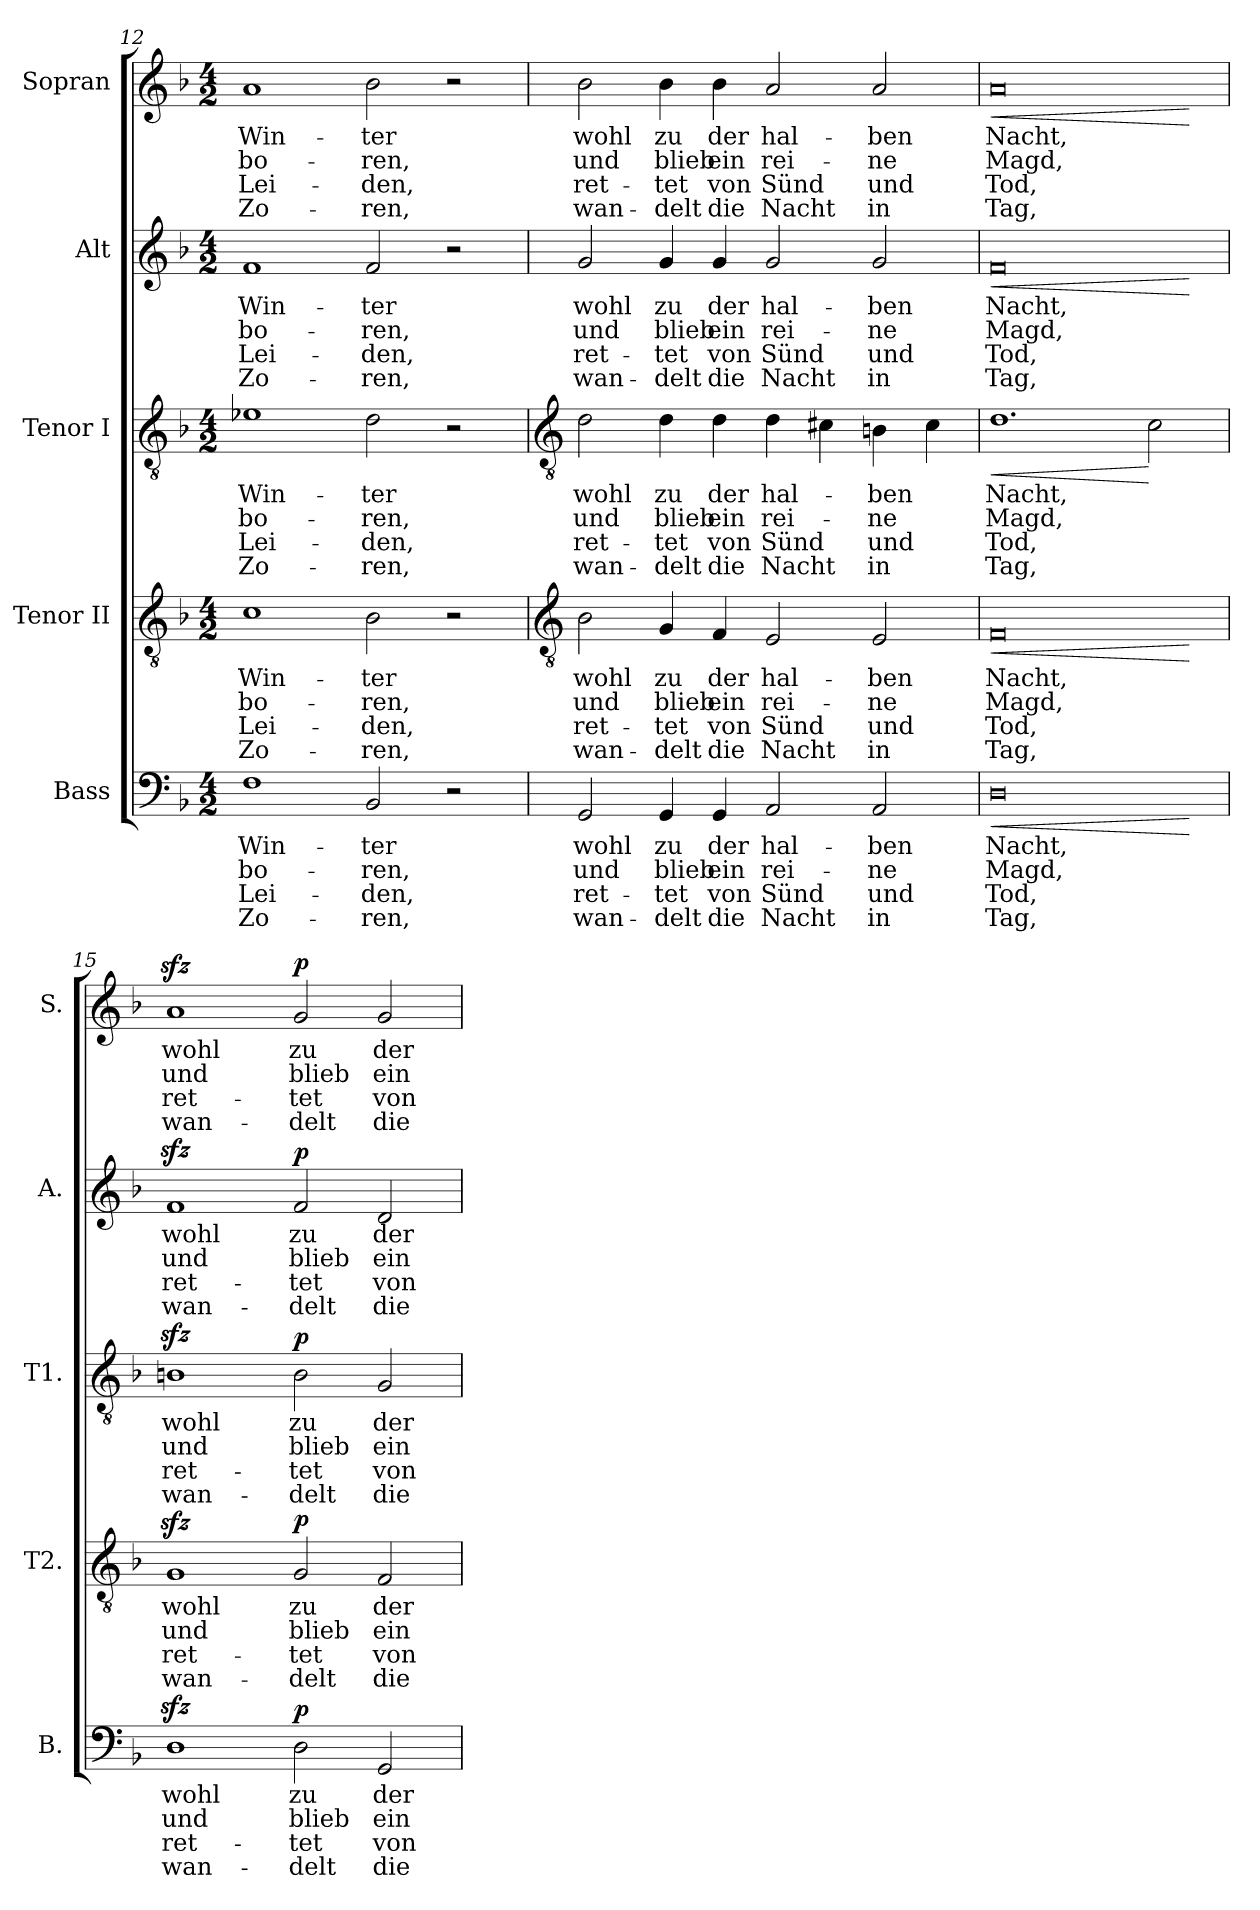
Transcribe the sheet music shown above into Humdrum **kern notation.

**kern	**text	**text	**text	**text	**dynam	**kern	**text	**text	**text	**text	**dynam	**kern	**text	**text	**text	**text	**dynam	**kern	**text	**text	**text	**text	**dynam	**kern	**text	**text	**text	**text	**dynam
*part5	*part5	*part5	*part5	*part5	*part5	*part4	*part4	*part4	*part4	*part4	*part4	*part3	*part3	*part3	*part3	*part3	*part3	*part2	*part2	*part2	*part2	*part2	*part2	*part1	*part1	*part1	*part1	*part1	*part1
*staff5	*staff5	*staff5	*staff5	*staff5	*staff5	*staff4	*staff4	*staff4	*staff4	*staff4	*staff4	*staff3	*staff3	*staff3	*staff3	*staff3	*staff3	*staff2	*staff2	*staff2	*staff2	*staff2	*staff2	*staff1	*staff1	*staff1	*staff1	*staff1	*staff1
*I"Bass	*	*	*	*	*	*I"Tenor II	*	*	*	*	*	*I"Tenor I	*	*	*	*	*	*I"Alt	*	*	*	*	*	*I"Sopran	*	*	*	*	*
*I'B.	*	*	*	*	*	*I'T2.	*	*	*	*	*	*I'T1.	*	*	*	*	*	*I'A.	*	*	*	*	*	*I'S.	*	*	*	*	*
*clefF4	*	*	*	*	*	*clefGv2	*	*	*	*	*	*clefGv2	*	*	*	*	*	*clefG2	*	*	*	*	*	*clefG2	*	*	*	*	*
*k[b-]	*	*	*	*	*	*k[b-]	*	*	*	*	*	*k[b-]	*	*	*	*	*	*k[b-]	*	*	*	*	*	*k[b-]	*	*	*	*	*
*F:	*	*	*	*	*	*F:	*	*	*	*	*	*F:	*	*	*	*	*	*F:	*	*	*	*	*	*F:	*	*	*	*	*
*M4/2	*	*	*	*	*	*M4/2	*	*	*	*	*	*M4/2	*	*	*	*	*	*M4/2	*	*	*	*	*	*M4/2	*	*	*	*	*
=12	=12	=12	=12	=12	=12	=12	=12	=12	=12	=12	=12	=12	=12	=12	=12	=12	=12	=12	=12	=12	=12	=12	=12	=12	=12	=12	=12	=12	=12
!	!LO:LY:b	!LO:LY:b	!LO:LY:b	!LO:LY:b	!	!	!LO:LY:b	!LO:LY:b	!LO:LY:b	!LO:LY:b	!	!	!LO:LY:b	!LO:LY:b	!LO:LY:b	!LO:LY:b	!	!	!LO:LY:b	!LO:LY:b	!LO:LY:b	!LO:LY:b	!	!	!LO:LY:b	!LO:LY:b	!LO:LY:b	!LO:LY:b	!
1F	Win-	-bo-	-Lei-	-Zo-	.	1c	Win-	-bo-	-Lei-	-Zo-	.	1e-X	Win-	-bo-	-Lei-	-Zo-	.	1f	Win-	-bo-	-Lei-	-Zo-	.	1a	Win-	-bo-	-Lei-	-Zo-	.
!	!LO:LY:b	!LO:LY:b	!LO:LY:b	!LO:LY:b	!	!	!LO:LY:b	!LO:LY:b	!LO:LY:b	!LO:LY:b	!	!	!LO:LY:b	!LO:LY:b	!LO:LY:b	!LO:LY:b	!	!	!LO:LY:b	!LO:LY:b	!LO:LY:b	!LO:LY:b	!	!	!LO:LY:b	!LO:LY:b	!LO:LY:b	!LO:LY:b	!
2BB-	-ter	ren,	den,	ren,	.	2B-	-ter	ren,	den,	ren,	.	2d	-ter	ren,	den,	ren,	.	2f	-ter	ren,	den,	ren,	.	2b-	-ter	ren,	den,	ren,	.
2r	.	.	.	.	.	2r	.	.	.	.	.	2r	.	.	.	.	.	2r	.	.	.	.	.	2r	.	.	.	.	.
!!LO:LB:g=z
=13	=13	=13	=13	=13	=13	=13	=13	=13	=13	=13	=13	=13	=13	=13	=13	=13	=13	=13	=13	=13	=13	=13	=13	=13	=13	=13	=13	=13	=13
*	*	*	*	*	*	*clefGv2	*	*	*	*	*	*clefGv2	*	*	*	*	*	*	*	*	*	*	*	*	*	*	*	*	*
!	!LO:LY:b	!LO:LY:b	!LO:LY:b	!LO:LY:b	!	!	!LO:LY:b	!LO:LY:b	!LO:LY:b	!LO:LY:b	!	!	!LO:LY:b	!LO:LY:b	!LO:LY:b	!LO:LY:b	!	!	!LO:LY:b	!LO:LY:b	!LO:LY:b	!LO:LY:b	!	!	!LO:LY:b	!LO:LY:b	!LO:LY:b	!LO:LY:b	!
2GG	wohl	und	ret-	-wan-	.	2B-	wohl	und	ret-	-wan-	.	2d	wohl	und	ret-	-wan-	.	2g	wohl	und	ret-	-wan-	.	2b-	wohl	und	ret-	-wan-	.
!	!LO:LY:b	!LO:LY:b	!LO:LY:b	!LO:LY:b	!	!	!LO:LY:b	!LO:LY:b	!LO:LY:b	!LO:LY:b	!	!	!LO:LY:b	!LO:LY:b	!LO:LY:b	!LO:LY:b	!	!	!LO:LY:b	!LO:LY:b	!LO:LY:b	!LO:LY:b	!	!	!LO:LY:b	!LO:LY:b	!LO:LY:b	!LO:LY:b	!
4GG	-zu	blieb	tet	delt	.	4G	-zu	blieb	tet	delt	.	4d	-zu	blieb	tet	delt	.	4g	-zu	blieb	tet	delt	.	4b-	-zu	blieb	tet	delt	.
!	!LO:LY:b	!LO:LY:b	!LO:LY:b	!LO:LY:b	!	!	!LO:LY:b	!LO:LY:b	!LO:LY:b	!LO:LY:b	!	!	!LO:LY:b	!LO:LY:b	!LO:LY:b	!LO:LY:b	!	!	!LO:LY:b	!LO:LY:b	!LO:LY:b	!LO:LY:b	!	!	!LO:LY:b	!LO:LY:b	!LO:LY:b	!LO:LY:b	!
4GG	der	ein	von	die	.	4F	der	ein	von	die	.	4d	der	ein	von	die	.	4g	der	ein	von	die	.	4b-	der	ein	von	die	.
!	!LO:LY:b	!LO:LY:b	!LO:LY:b	!LO:LY:b	!	!	!LO:LY:b	!LO:LY:b	!LO:LY:b	!LO:LY:b	!	!	!LO:LY:b	!LO:LY:b	!LO:LY:b	!LO:LY:b	!	!	!LO:LY:b	!LO:LY:b	!LO:LY:b	!LO:LY:b	!	!	!LO:LY:b	!LO:LY:b	!LO:LY:b	!LO:LY:b	!
2AA	hal-	-rei-	-Sünd	Nacht	.	2E	hal-	-rei-	-Sünd	Nacht	.	4d	hal-	-rei-	-Sünd	Nacht	.	2g	hal-	-rei-	-Sünd	Nacht	.	2a	hal-	-rei-	-Sünd	Nacht	.
.	.	.	.	.	.	.	.	.	.	.	.	4c#X	.	.	.	.	.	.	.	.	.	.	.	.	.	.	.	.	.
!	!LO:LY:b	!LO:LY:b	!LO:LY:b	!LO:LY:b	!	!	!LO:LY:b	!LO:LY:b	!LO:LY:b	!LO:LY:b	!	!	!LO:LY:b	!LO:LY:b	!LO:LY:b	!LO:LY:b	!	!	!LO:LY:b	!LO:LY:b	!LO:LY:b	!LO:LY:b	!	!	!LO:LY:b	!LO:LY:b	!LO:LY:b	!LO:LY:b	!
2AA	ben	ne	und	in	.	2E	ben	ne	und	in	.	4Bn	ben	ne	und	in	.	2g	ben	ne	und	in	.	2a	ben	ne	und	in	.
.	.	.	.	.	.	.	.	.	.	.	.	4c#	.	.	.	.	.	.	.	.	.	.	.	.	.	.	.	.	.
=14	=14	=14	=14	=14	=14	=14	=14	=14	=14	=14	=14	=14	=14	=14	=14	=14	=14	=14	=14	=14	=14	=14	=14	=14	=14	=14	=14	=14	=14
!	!LO:LY:b	!LO:LY:b	!LO:LY:b	!LO:LY:b	!LO:HP:b	!	!LO:LY:b	!LO:LY:b	!LO:LY:b	!LO:LY:b	!LO:HP:b	!	!LO:LY:b	!LO:LY:b	!LO:LY:b	!LO:LY:b	!LO:HP:b	!	!LO:LY:b	!LO:LY:b	!LO:LY:b	!LO:LY:b	!LO:HP:b	!	!LO:LY:b	!LO:LY:b	!LO:LY:b	!LO:LY:b	!LO:HP:b
0D	Nacht,	Magd,	Tod,	Tag,	<	0F	Nacht,	Magd,	Tod,	Tag,	<	1.d	Nacht,	Magd,	Tod,	Tag,	<	0f	Nacht,	Magd,	Tod,	Tag,	<	0a	Nacht,	Magd,	Tod,	Tag,	<
.	.	.	.	.	.	.	.	.	.	.	.	2c	.	.	.	.	[	.	.	.	.	.	.	.	.	.	.	.	.
.	.	.	.	.	[	.	.	.	.	.	[	.	.	.	.	.	.	.	.	.	.	.	[	.	.	.	.	.	[
=15	=15	=15	=15	=15	=15	=15	=15	=15	=15	=15	=15	=15	=15	=15	=15	=15	=15	=15	=15	=15	=15	=15	=15	=15	=15	=15	=15	=15	=15
!	!LO:LY:b	!LO:LY:b	!LO:LY:b	!LO:LY:b	!	!	!LO:LY:b	!LO:LY:b	!LO:LY:b	!LO:LY:b	!	!	!LO:LY:b	!LO:LY:b	!LO:LY:b	!LO:LY:b	!	!	!LO:LY:b	!LO:LY:b	!LO:LY:b	!LO:LY:b	!	!	!LO:LY:b	!LO:LY:b	!LO:LY:b	!LO:LY:b	!
1Dzz<	wohl	und	ret-	-wan-	.	1Gzz<	wohl	und	ret-	-wan-	.	1Bnzz<	wohl	und	ret-	-wan-	.	1fzz<	wohl	und	ret-	-wan-	.	1azz>	wohl	und	ret-	-wan-	.
!	!LO:LY:b	!LO:LY:b	!LO:LY:b	!LO:LY:b	!LO:DY:b	!	!LO:LY:b	!LO:LY:b	!LO:LY:b	!LO:LY:b	!LO:DY:b	!	!LO:LY:b	!LO:LY:b	!LO:LY:b	!LO:LY:b	!LO:DY:b	!	!LO:LY:b	!LO:LY:b	!LO:LY:b	!LO:LY:b	!LO:DY:b	!	!LO:LY:b	!LO:LY:b	!LO:LY:b	!LO:LY:b	!LO:DY:a
2D	-zu	blieb	tet	delt	p	2G	-zu	blieb	tet	delt	p	2B	-zu	blieb	tet	delt	p	2f	-zu	blieb	tet	delt	p	2g	-zu	blieb	tet	delt	p
!	!LO:LY:b	!LO:LY:b	!LO:LY:b	!LO:LY:b	!	!	!LO:LY:b	!LO:LY:b	!LO:LY:b	!LO:LY:b	!	!	!LO:LY:b	!LO:LY:b	!LO:LY:b	!LO:LY:b	!	!	!LO:LY:b	!LO:LY:b	!LO:LY:b	!LO:LY:b	!	!	!LO:LY:b	!LO:LY:b	!LO:LY:b	!LO:LY:b	!
2GG	der	ein	von	die	.	2F	der	ein	von	die	.	2G	der	ein	von	die	.	2d	der	ein	von	die	.	2g	der	ein	von	die	.
=	=	=	=	=	=	=	=	=	=	=	=	=	=	=	=	=	=	=	=	=	=	=	=	=	=	=	=	=	=
*-	*-	*-	*-	*-	*-	*-	*-	*-	*-	*-	*-	*-	*-	*-	*-	*-	*-	*-	*-	*-	*-	*-	*-	*-	*-	*-	*-	*-	*-
